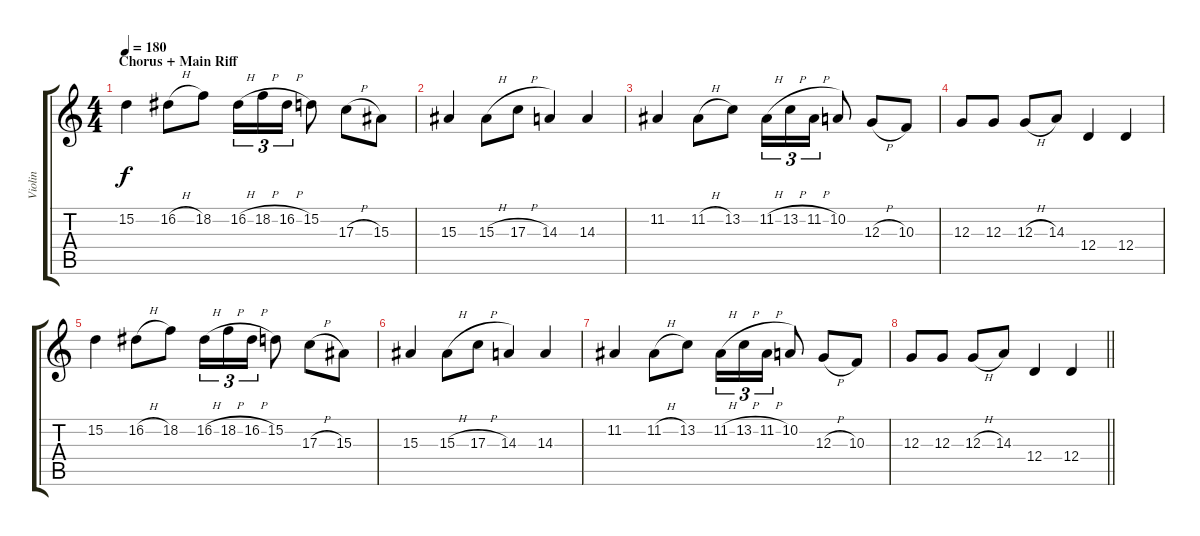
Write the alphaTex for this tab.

\track ("Violin" "Violin") {instrument violin}
\staff {score tabs}
\tuning (E4 B3 G3 D3 A2 E2) {hide}
\ts (4 4)
\section ("" "Chorus + Main Riff")
\tempo 180
\clef g2
\ks c
15.2.4{dy f} 16.2{h}.8 18.2.8 16.2{h}.16{tu (3 2)} 18.2{h}.16{tu (3 2)} 16.2{h}.16{tu (3 2)} 15.2.8 17.3{h}.8 15.3.8 |
15.3.4 15.3{h}.8 17.3{h}.8 14.3.4 14.3.4 |
11.2.4 11.2{h}.8 13.2.8 11.2{h}.16{tu (3 2)} 13.2{h}.16{tu (3 2)} 11.2{h}.16{tu (3 2)} 10.2.8 12.3{h}.8 10.3.8 |
12.3.8 12.3.8 12.3{h}.8 14.3.8 12.4.4 12.4.4 |
15.2.4 16.2{h}.8 18.2.8 16.2{h}.16{tu (3 2)} 18.2{h}.16{tu (3 2)} 16.2{h}.16{tu (3 2)} 15.2.8 17.3{h}.8 15.3.8 |
15.3.4 15.3{h}.8 17.3{h}.8 14.3.4 14.3.4 |
11.2.4 11.2{h}.8 13.2.8 11.2{h}.16{tu (3 2)} 13.2{h}.16{tu (3 2)} 11.2{h}.16{tu (3 2)} 10.2.8 12.3{h}.8 10.3.8 |
\barLineRight lightlight
12.3.8 12.3.8 12.3{h}.8 14.3.8 12.4.4 12.4.4
